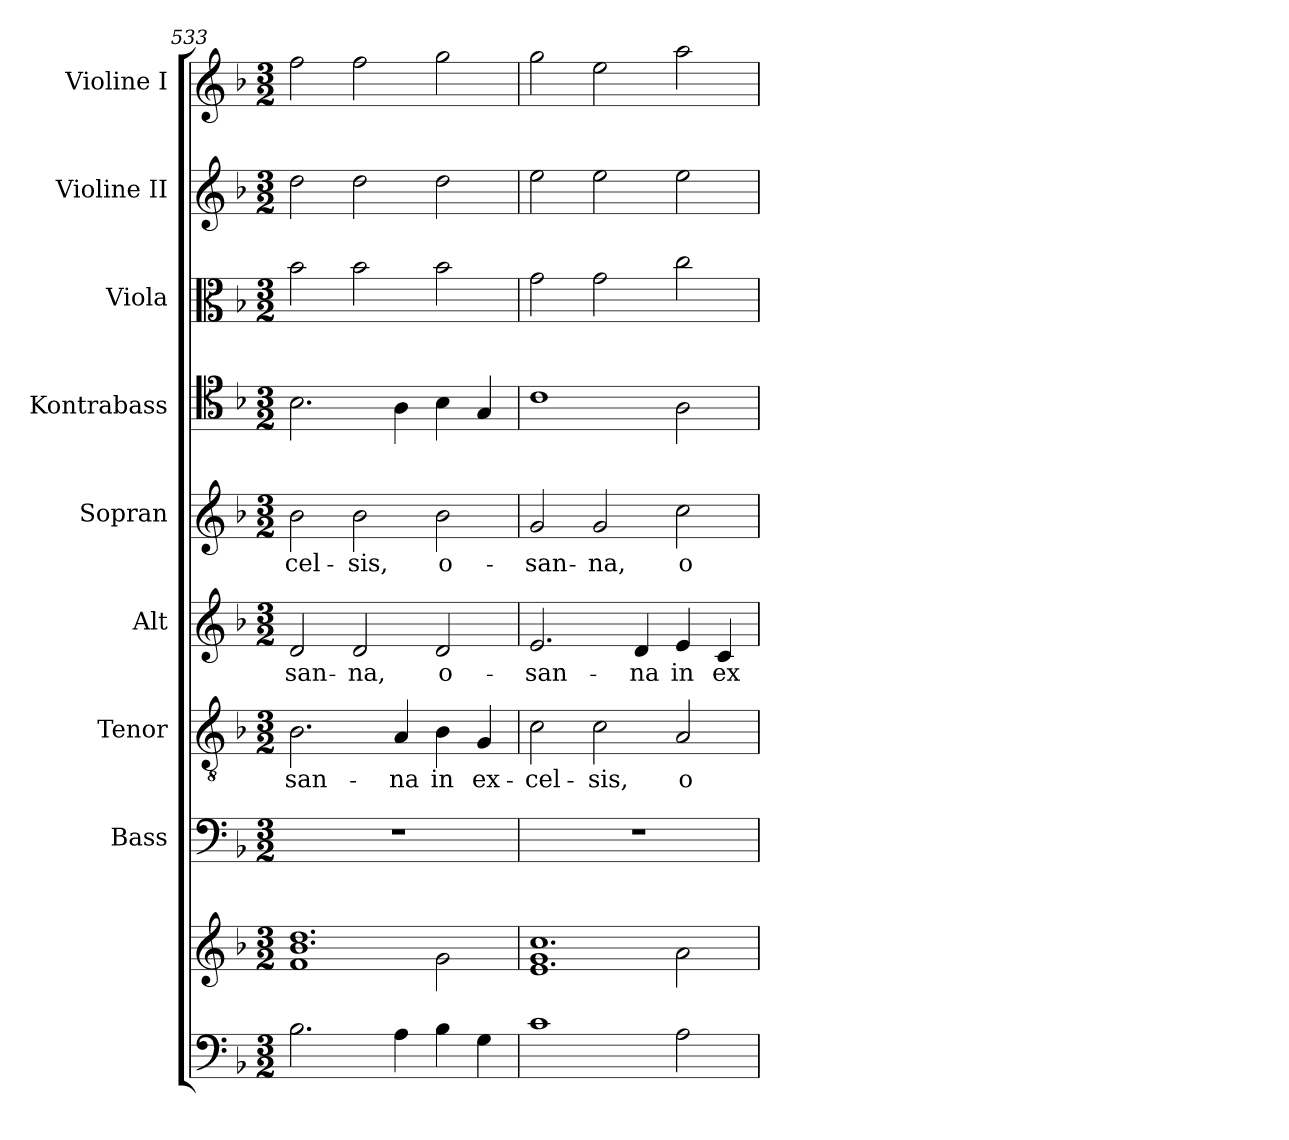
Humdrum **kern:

**kern	**kern	**kern	**kern	**text	**kern	**text	**kern	**text	**kern	**kern	**kern	**kern
*part9	*part9	*part8	*part7	*part7	*part6	*part6	*part5	*part5	*part4	*part3	*part2	*part1
*staff10	*staff9	*staff8	*staff7	*staff7	*staff6	*staff6	*staff5	*staff5	*staff4	*staff3	*staff2	*staff1
*	*	*I"Bass	*I"Tenor	*	*I"Alt	*	*I"Sopran	*	*I"Kontrabass	*I"Viola	*I"Violine II	*I"Violine I
*	*	*I'B.	*I'T.	*	*I'A.	*	*I'S.	*	*I'Kb.	*I'Vla.	*I'Vl. II	*I'Vl. I
!!LO:LB:g=z
*clefF4	*clefG2	*clefF4	*clefGv2	*	*clefG2	*	*clefG2	*	*clefC4	*clefC3	*clefG2	*clefG2
*	*	*	*	*	*	*	*	*	*ITrd7c12	*	*	*
*k[b-]	*k[b-]	*k[b-]	*k[b-]	*	*k[b-]	*	*k[b-]	*	*k[b-]	*k[b-]	*k[b-]	*k[b-]
*F:	*F:	*F:	*F:	*	*F:	*	*F:	*	*F:	*F:	*F:	*F:
*M3/2	*M3/2	*M3/2	*M3/2	*	*M3/2	*	*M3/2	*	*M3/2	*M3/2	*M3/2	*M3/2
=533	=533	=533	=533	=533	=533	=533	=533	=533	=533	=533	=533	=533
*	*^	*	*	*	*	*	*	*	*	*	*	*
!	!	!	!	!	!LO:LY:b	!	!LO:LY:b	!	!LO:LY:b	!	!	!	!
2.B-\	1.b- 1.dd	1f	1.r	2.B-\	-san-	2d/	-san-	2b-\	-cel-	2.BB-\	2b-\	2dd\	2ff\
!	!	!	!	!	!	!	!LO:LY:b	!	!LO:LY:b	!	!	!	!
.	.	.	.	.	.	2d/	-na,	2b-\	-sis,	.	2b-\	2dd\	2ff\
!	!	!	!	!	!LO:LY:b	!	!	!	!	!	!	!	!
4A\	.	.	.	4A/	-na	.	.	.	.	4AA\	.	.	.
!	!	!	!	!	!LO:LY:b	!	!LO:LY:b	!	!LO:LY:b	!	!	!	!
4B-\	.	2g\	.	4B-\	in	2d/	o-	2b-\	o-	4BB-\	2b-\	2dd\	2gg\
!	!	!	!	!	!LO:LY:b	!	!	!	!	!	!	!	!
4G\	.	.	.	4G/	ex-	.	.	.	.	4GG/	.	.	.
=534	=534	=534	=534	=534	=534	=534	=534	=534	=534	=534	=534	=534	=534
!	!	!	!	!	!LO:LY:b	!	!LO:LY:b	!	!LO:LY:b	!	!	!	!
1c	1.e 1.cc	1g	1.r	2c\	-cel-	2.e/	-san-	2g/	-san-	1C	2g\	2ee\	2gg\
!	!	!	!	!	!LO:LY:b	!	!	!	!LO:LY:b	!	!	!	!
.	.	.	.	2c\	-sis,	.	.	2g/	-na,	.	2g\	2ee\	2ee\
!	!	!	!	!	!	!	!LO:LY:b	!	!	!	!	!	!
.	.	.	.	.	.	4d/	-na	.	.	.	.	.	.
!	!	!	!	!	!LO:LY:b	!	!LO:LY:b	!	!LO:LY:b	!	!	!	!
2A\	.	2a\	.	2A/	o-	4e/	in	2cc\	o-	2AA\	2cc\	2ee\	2aa\
!	!	!	!	!	!	!	!LO:LY:b	!	!	!	!	!	!
.	.	.	.	.	.	4c/	ex-	.	.	.	.	.	.
*	*v	*v	*	*	*	*	*	*	*	*	*	*	*
=	=	=	=	=	=	=	=	=	=	=	=	=
*-	*-	*-	*-	*-	*-	*-	*-	*-	*-	*-	*-	*-
